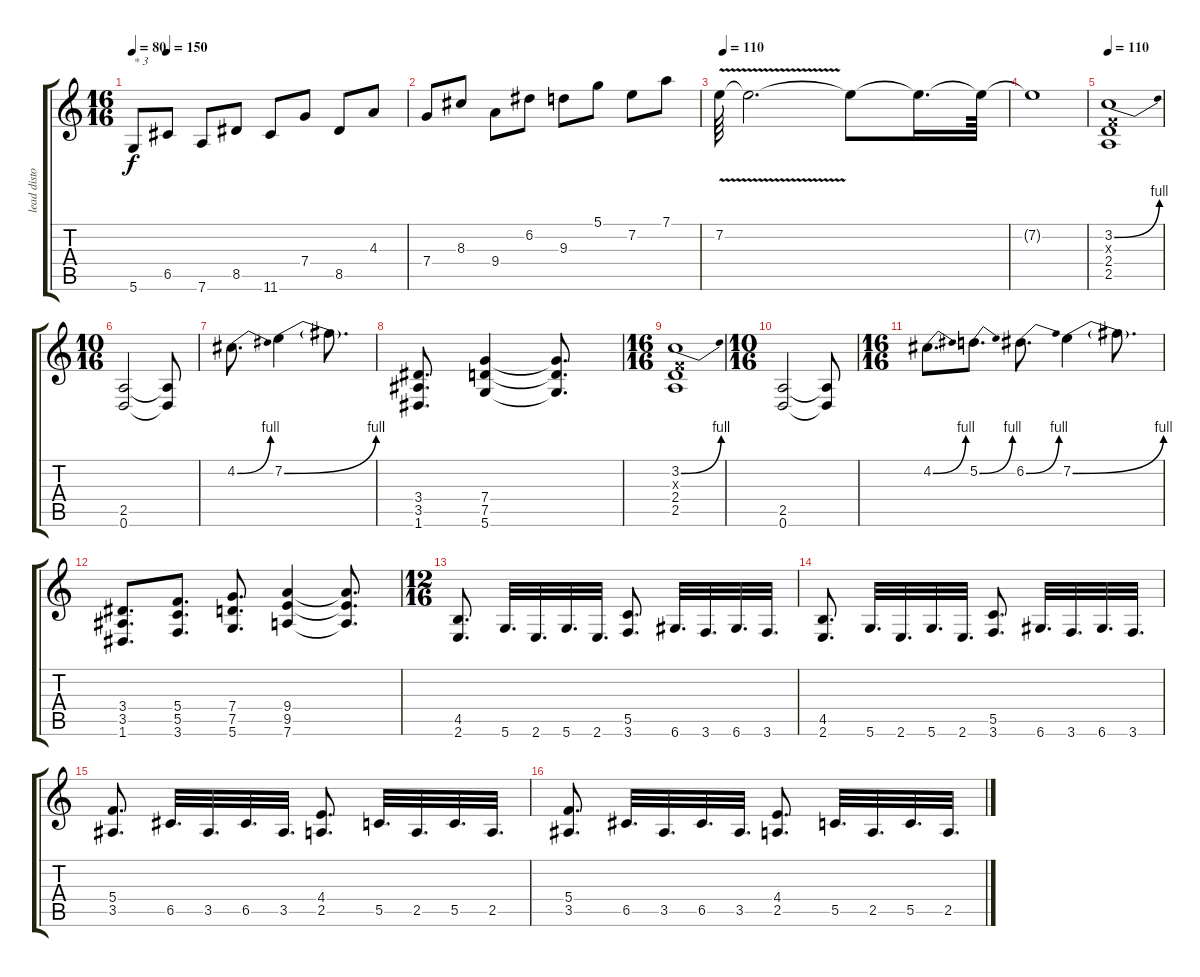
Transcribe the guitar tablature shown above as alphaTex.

\track ("lead distortion" "lead disto") {instrument distortionguitar}
\staff {score tabs}
\tuning (D4 A3 F3 C3 G2 D2) {hide}
\ts (16 16)
\tempo 80
\tempo (150 0.125)
\clef g2
\ks c
5.6.8{txt "* 3" dy f} 6.5.8 7.6.8 8.5.8 11.6.8 7.4.8 8.5.8 4.3.8 |
7.4.8 8.3.8 9.4.8 6.2.8 9.3.8 5.1.8 7.2.8 7.1.8 |
\tempo (110 0.015625)
7.2{v}.64 7.2{t}.2{d} 7.2{t}.8 7.2{t}.16{d} 7.2{t}.64 |
7.2{t}.1 |
\tempo 110
(3.2{be (bend 0 0 60 4)} 0.3{x} 2.4 2.5).1 |
\ts (10 16)
(2.5 0.6).2 (2.5{t} 0.6{t}).8 |
4.2{be (bend 0 0 60 4)}.8{d} 7.2{be (bend 0 0 60 4)}.4 7.2{t}.8{d} |
(3.4 3.5 1.6).8{d} (7.4 7.5 5.6).4 (7.4{t} 7.5{t} 5.6{t}).8{d} |
\ts (16 16)
(3.2{be (bend 0 0 60 4)} 0.3{x} 2.4 2.5).1 |
\ts (10 16)
(2.5 0.6).2 (2.5{t} 0.6{t}).8 |
\ts (16 16)
4.2{be (bend 0 0 60 4)}.8{d} 5.2{be (bend 0 0 60 4)}.8{d} 6.2{be (bend 0 0 60 4)}.8{d} 7.2{be (bend 0 0 60 4)}.4 7.2{t}.8{d} |
(3.4 3.5 1.6).8{d} (5.4 5.5 3.6).8{d} (7.4 7.5 5.6).8{d} (9.4 9.5 7.6).4 (9.4{t} 9.5{t} 7.6{t}).8{d} |
\ts (12 16)
(4.5 2.6).8{d} 5.6.32{d} 2.6.32{d} 5.6.32{d} 2.6.32{d} (5.5 3.6).8{d} 6.6.32{d} 3.6.32{d} 6.6.32{d} 3.6.32{d} |
(4.5 2.6).8{d} 5.6.32{d} 2.6.32{d} 5.6.32{d} 2.6.32{d} (5.5 3.6).8{d} 6.6.32{d} 3.6.32{d} 6.6.32{d} 3.6.32{d} |
(5.4 3.5).8{d} 6.5.32{d} 3.5.32{d} 6.5.32{d} 3.5.32{d} (4.4 2.5).8{d} 5.5.32{d} 2.5.32{d} 5.5.32{d} 2.5.32{d} |
(5.4 3.5).8{d} 6.5.32{d} 3.5.32{d} 6.5.32{d} 3.5.32{d} (4.4 2.5).8{d} 5.5.32{d} 2.5.32{d} 5.5.32{d} 2.5.32{d}
